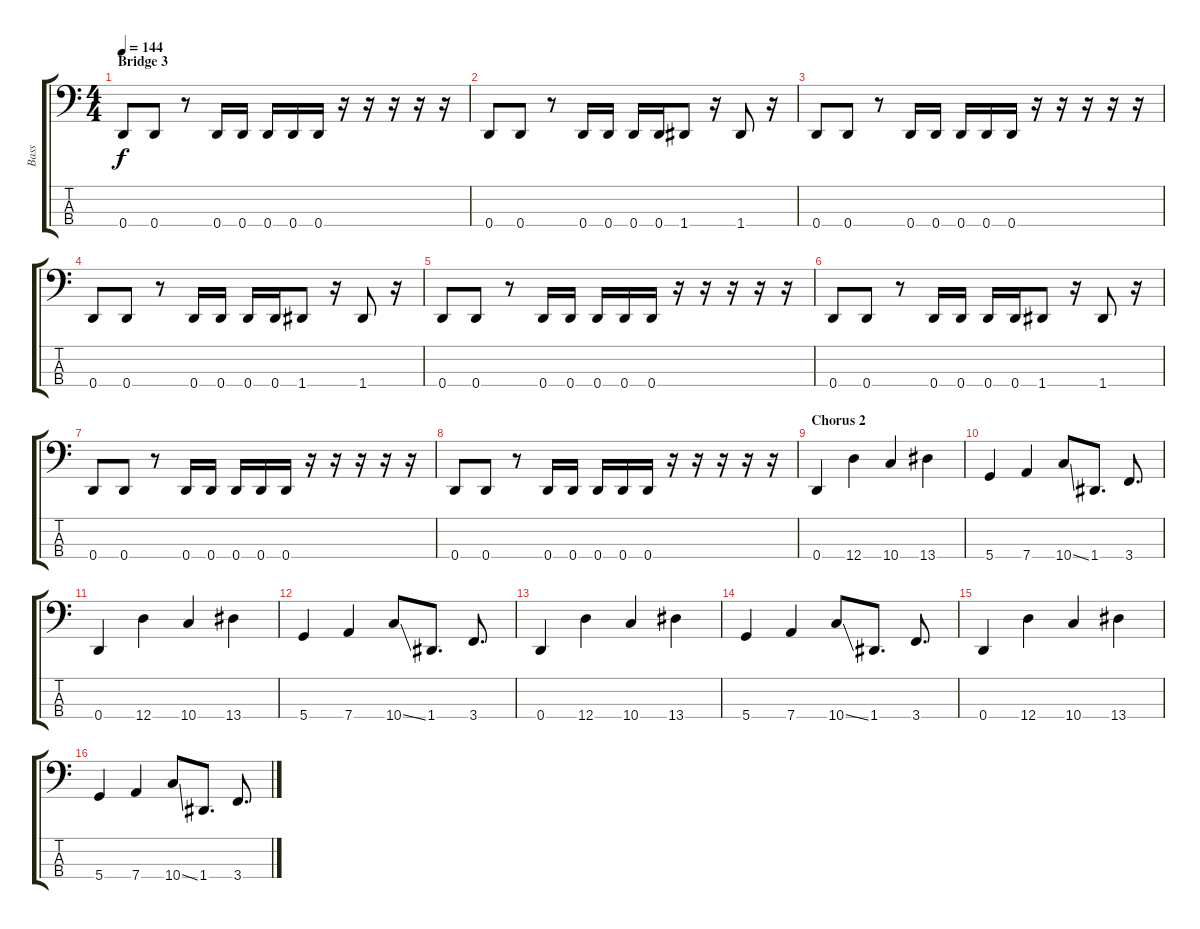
\track ("Bass" "Bass") {instrument electricbasspick}
\staff {score tabs}
\tuning (G2 D2 A1 D1) {hide}
\ts (4 4)
\section ("" "Bridge 3")
\tempo 144
\clef f4
\ks c
0.4.8{dy f} 0.4.8 r.8 0.4.16 0.4.16 0.4.16 0.4.16 0.4.16 r.16 r.16 r.16 r.16 r.16 |
0.4.8 0.4.8 r.8 0.4.16 0.4.16 0.4.16 0.4.16 1.4.8 r.16 1.4.8 r.16 |
0.4.8 0.4.8 r.8 0.4.16 0.4.16 0.4.16 0.4.16 0.4.16 r.16 r.16 r.16 r.16 r.16 |
0.4.8 0.4.8 r.8 0.4.16 0.4.16 0.4.16 0.4.16 1.4.8 r.16 1.4.8 r.16 |
0.4.8 0.4.8 r.8 0.4.16 0.4.16 0.4.16 0.4.16 0.4.16 r.16 r.16 r.16 r.16 r.16 |
0.4.8 0.4.8 r.8 0.4.16 0.4.16 0.4.16 0.4.16 1.4.8 r.16 1.4.8 r.16 |
0.4.8 0.4.8 r.8 0.4.16 0.4.16 0.4.16 0.4.16 0.4.16 r.16 r.16 r.16 r.16 r.16 |
0.4.8 0.4.8 r.8 0.4.16 0.4.16 0.4.16 0.4.16 0.4.16 r.16 r.16 r.16 r.16 r.16 |
\section ("" "Chorus 2")
0.4.4 12.4.4 10.4.4 13.4.4 |
5.4.4 7.4.4 10.4{ss}.8 1.4.8{d} 3.4.8{d} |
0.4.4 12.4.4 10.4.4 13.4.4 |
5.4.4 7.4.4 10.4{ss}.8 1.4.8{d} 3.4.8{d} |
0.4.4 12.4.4 10.4.4 13.4.4 |
5.4.4 7.4.4 10.4{ss}.8 1.4.8{d} 3.4.8{d} |
0.4.4 12.4.4 10.4.4 13.4.4 |
5.4.4 7.4.4 10.4{ss}.8 1.4.8{d} 3.4.8{d}
